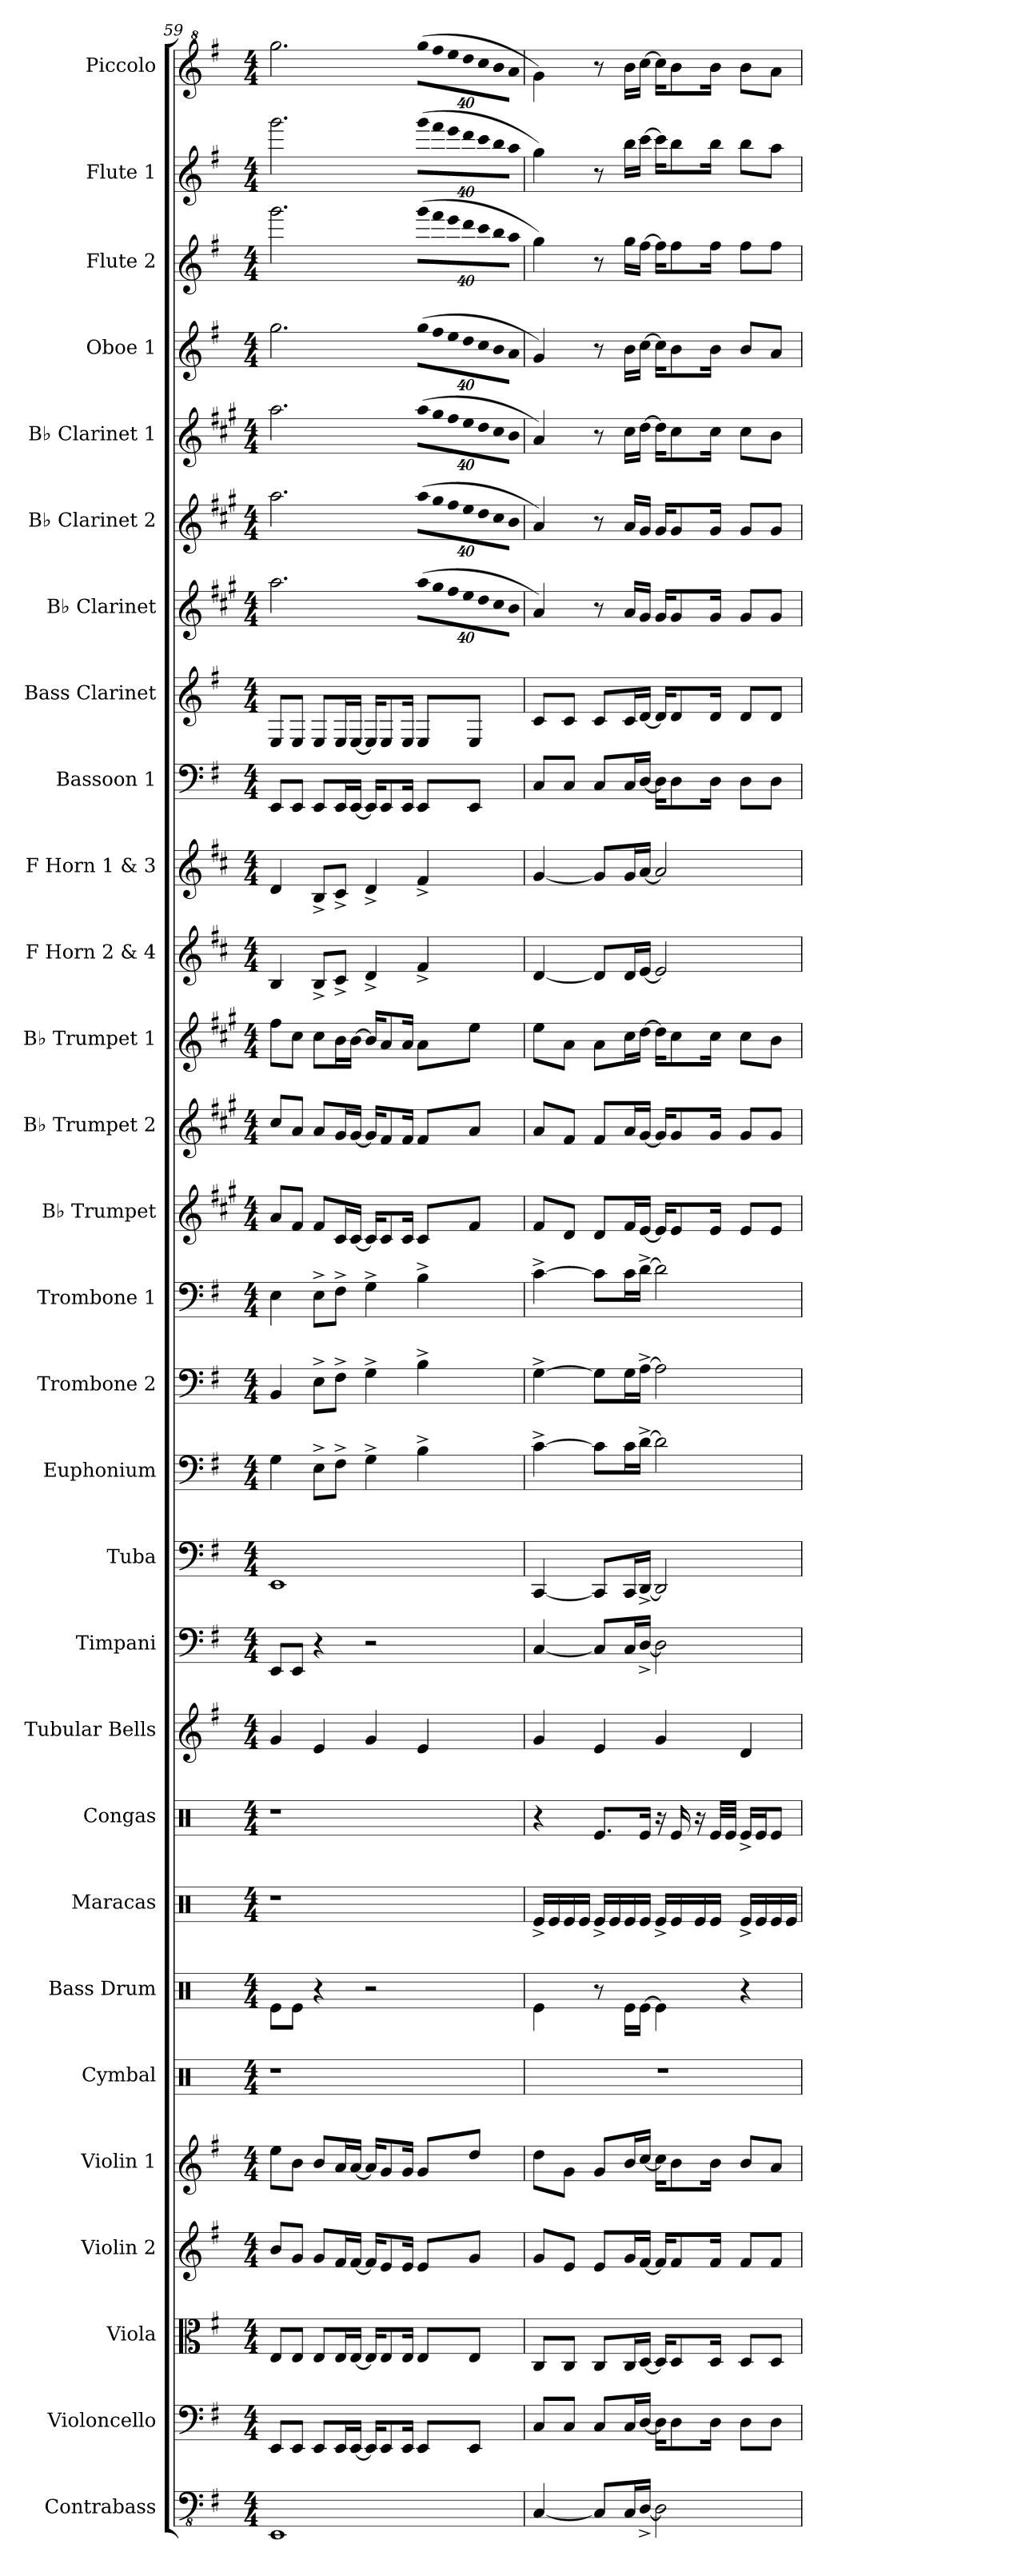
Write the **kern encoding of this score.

**kern	**kern	**kern	**kern	**kern	**kern	**kern	**kern	**kern	**kern	**kern	**kern	**kern	**kern	**kern	**kern	**kern	**kern	**kern	**kern	**kern	**kern	**kern	**kern	**kern	**kern	**kern	**kern	**kern
*part29	*part28	*part27	*part26	*part25	*part24	*part23	*part22	*part21	*part20	*part19	*part18	*part17	*part16	*part15	*part14	*part13	*part12	*part11	*part10	*part9	*part8	*part7	*part6	*part5	*part4	*part3	*part2	*part1
*staff29	*staff28	*staff27	*staff26	*staff25	*staff24	*staff23	*staff22	*staff21	*staff20	*staff19	*staff18	*staff17	*staff16	*staff15	*staff14	*staff13	*staff12	*staff11	*staff10	*staff9	*staff8	*staff7	*staff6	*staff5	*staff4	*staff3	*staff2	*staff1
*I"Contrabass	*I"Violoncello	*I"Viola	*I"Violin 2	*I"Violin 1	*I"Cymbal	*I"Bass Drum	*I"Maracas	*I"Congas	*I"Tubular Bells	*I"Timpani	*I"Tuba	*I"Euphonium	*I"Trombone 2	*I"Trombone 1	*I"B♭ Trumpet	*I"B♭ Trumpet 2	*I"B♭ Trumpet 1	*I"F Horn 2 &amp; 4	*I"F Horn 1 &amp; 3	*I"Bassoon 1	*I"Bass Clarinet	*I"B♭ Clarinet	*I"B♭ Clarinet 2	*I"B♭ Clarinet 1	*I"Oboe 1	*I"Flute 2	*I"Flute 1	*I"Piccolo
*I'Cb.	*I'Vc.	*I'Vla.	*I'Vln. 2	*I'Vln. 1	*I'Cym.	*I'B. Dr.	*I'Mrcs.	*I'Co.	*I'Tu. Be.	*I'Timp.	*I'Tba.	*I'Euph.	*I'Tbn. 2	*I'Tbn. 1	*I'B♭ Tpt.	*I'B♭ Tpt. 2	*I'B♭ Tpt. 1	*I'F Hn. 2 4	*I'F Hn. 1 3	*I'Bsn. 1	*I'B. Cl.	*I'B♭ Cl.	*I'B♭ Cl. 2	*I'B♭ Cl. 1	*I'Ob. 1	*I'Fl. 2	*I'Fl. 1	*I'Picc.
!!LO:PB:g=z
*clefFv4	*clefF4	*clefC3	*clefG2	*clefG2	*clefX	*clefX	*clefX	*clefX	*clefG2	*clefF4	*clefF4	*clefF4	*clefF4	*clefF4	*clefG2	*clefG2	*clefG2	*clefG2	*clefG2	*clefF4	*clefG2	*clefG2	*clefG2	*clefG2	*clefG2	*clefG2	*clefG2	*clefG^2
*	*	*	*	*	*	*	*	*	*	*	*	*	*	*	*ITrd1c2	*ITrd1c2	*ITrd1c2	*ITrd4c7	*ITrd4c7	*	*ITrd8c14	*ITrd1c2	*ITrd1c2	*ITrd1c2	*	*	*	*ITrd-7c-12
*k[f#]	*k[f#]	*k[f#]	*k[f#]	*k[f#]	*k[]	*k[]	*k[]	*k[]	*k[f#]	*k[f#]	*k[f#]	*k[f#]	*k[f#]	*k[f#]	*k[f#]	*k[f#]	*k[f#]	*k[f#]	*k[f#]	*k[f#]	*k[f#]	*k[f#]	*k[f#]	*k[f#]	*k[f#]	*k[f#]	*k[f#]	*k[f#]
*M4/4	*M4/4	*M4/4	*M4/4	*M4/4	*M4/4	*M4/4	*M4/4	*M4/4	*M4/4	*M4/4	*M4/4	*M4/4	*M4/4	*M4/4	*M4/4	*M4/4	*M4/4	*M4/4	*M4/4	*M4/4	*M4/4	*M4/4	*M4/4	*M4/4	*M4/4	*M4/4	*M4/4	*M4/4
=59	=59	=59	=59	=59	=59	=59	=59	=59	=59	=59	=59	=59	=59	=59	=59	=59	=59	=59	=59	=59	=59	=59	=59	=59	=59	=59	=59	=59
1EEE	8EE/L	8E/L	8b/L	8ee\L	1r	8Re\L	1r	1r	4g/	8EE/L	1EE	4G\	4BB/	4E\	8g/L	8b/L	8ee\L	4E/	4G/	8EE/L	8EE/L	2.gg\	2.gg\	2.gg\	2.gg\	2.ggg\	2.ggg\	2.gggg\
.	8EE/J	8E/J	8g/J	8b\J	.	8Re\J	.	.	.	8EE/J	.	.	.	.	8e/J	8g/J	8b\J	.	.	8EE/J	8EE/J	.	.	.	.	.	.	.
.	8EE/L	8E/L	8g/L	8b/L	.	4r	.	.	4e/	4r	.	8E^\L	8E^\L	8E^\L	8e/L	8g/L	8b\L	8E^/L	8E^/L	8EE/L	8EE/L	.	.	.	.	.	.	.
.	16EE/L	16E/L	16f#/L	16a/L	.	.	.	.	.	.	.	8F#^\J	8F#^\J	8F#^\J	16B/L	16f#/L	16a\L	8F#^/J	8F#^/J	16EE/L	16EE/L	.	.	.	.	.	.	.
.	[16EE/JJ	[16E/JJ	[16f#/JJ	[16a/JJ	.	.	.	.	.	.	.	.	.	.	[16B/JJ	[16f#/JJ	[16a\JJ	.	.	[16EE/JJ	[16EE/JJ	.	.	.	.	.	.	.
.	16EE/KL]	16E/KL]	16f#/KL]	16a/KL]	.	2r	.	.	4g/	2r	.	4G^\	4G^\	4G^\	16B/KL]	16f#/KL]	16a/KL]	4G^/	4G^/	16EE/KL]	16EE/KL]	.	.	.	.	.	.	.
.	8EE/	8E/	8e/	8g/	.	.	.	.	.	.	.	.	.	.	8B/	8e/	8g/	.	.	8EE/	8EE/	.	.	.	.	.	.	.
.	16EE/Jk	16E/Jk	16e/Jk	16g/Jk	.	.	.	.	.	.	.	.	.	.	16B/Jk	16e/Jk	16g/Jk	.	.	16EE/Jk	16EE/Jk	.	.	.	.	.	.	.
*	*	*	*	*	*	*	*	*	*	*	*	*	*	*	*	*	*	*	*	*	*	*Xbrackettup	*	*	*	*	*	*
!	!	!	!	!	!	!	!	!	!	!	!	!	!	!	!	!	!	!	!	!	!	!LO:N:vis=16	!	!	!	!	!	!
*	*	*	*	*	*	*	*	*	*	*	*	*	*	*	*	*	*	*	*	*	*	*	*Xbrackettup	*	*	*	*	*
!	!	!	!	!	!	!	!	!	!	!	!	!	!	!	!	!	!	!	!	!	!	!	!LO:N:vis=16	!	!	!	!	!
*	*	*	*	*	*	*	*	*	*	*	*	*	*	*	*	*	*	*	*	*	*	*	*	*Xbrackettup	*	*	*	*
!	!	!	!	!	!	!	!	!	!	!	!	!	!	!	!	!	!	!	!	!	!	!	!	!LO:N:vis=16	!	!	!	!
*	*	*	*	*	*	*	*	*	*	*	*	*	*	*	*	*	*	*	*	*	*	*	*	*	*Xbrackettup	*	*	*
!	!	!	!	!	!	!	!	!	!	!	!	!	!	!	!	!	!	!	!	!	!	!	!	!	!LO:N:vis=16	!	!	!
*	*	*	*	*	*	*	*	*	*	*	*	*	*	*	*	*	*	*	*	*	*	*	*	*	*	*Xbrackettup	*	*
!	!	!	!	!	!	!	!	!	!	!	!	!	!	!	!	!	!	!	!	!	!	!	!	!	!	!LO:N:vis=16	!	!
*	*	*	*	*	*	*	*	*	*	*	*	*	*	*	*	*	*	*	*	*	*	*	*	*	*	*	*Xbrackettup	*
!	!	!	!	!	!	!	!	!	!	!	!	!	!	!	!	!	!	!	!	!	!	!	!	!	!	!	!LO:N:vis=16	!
*	*	*	*	*	*	*	*	*	*	*	*	*	*	*	*	*	*	*	*	*	*	*	*	*	*	*	*	*Xbrackettup
!	!	!	!	!	!	!	!	!	!	!	!	!	!	!	!	!	!	!	!	!	!	!	!	!	!	!	!	!LO:N:vis=16
.	8EE/L	8E/L	8e/L	8g/L	.	.	.	.	4e/	.	.	4B^\	4B^\	4B^\	8B/L	8e/L	8g\L	4B^/	4B^/	8EE/L	8EE/L	(640%23gg\LL	(640%23gg\LL	(640%23gg\LL	(640%23gg\LL	(640%23ggg\LL	(640%23ggg\LL	(640%23gggg\LL
!	!	!	!	!	!	!	!	!	!	!	!	!	!	!	!	!	!	!	!	!	!	!LO:N:vis=16	!LO:N:vis=16	!LO:N:vis=16	!LO:N:vis=16	!LO:N:vis=16	!LO:N:vis=16	!LO:N:vis=16
.	.	.	.	.	.	.	.	.	.	.	.	.	.	.	.	.	.	.	.	.	.	640%23ff#\	640%23ff#\	640%23ff#\	640%23ff#\	640%23fff#\	640%23fff#\	640%23ffff#\
!	!	!	!	!	!	!	!	!	!	!	!	!	!	!	!	!	!	!	!	!	!	!LO:N:vis=16	!LO:N:vis=16	!LO:N:vis=16	!LO:N:vis=16	!LO:N:vis=16	!LO:N:vis=16	!LO:N:vis=16
.	.	.	.	.	.	.	.	.	.	.	.	.	.	.	.	.	.	.	.	.	.	640%23ee\	640%23ee\	640%23ee\	640%23ee\	640%23eee\	640%23eee\	640%23eeee\
!	!	!	!	!	!	!	!	!	!	!	!	!	!	!	!	!	!	!	!	!	!	!LO:N:vis=16	!LO:N:vis=16	!LO:N:vis=16	!LO:N:vis=16	!LO:N:vis=16	!LO:N:vis=16	!LO:N:vis=16
.	.	.	.	.	.	.	.	.	.	.	.	.	.	.	.	.	.	.	.	.	.	640%23dd\	640%23dd\	640%23dd\	640%23dd\	640%23ddd\	640%23ddd\	640%23dddd\
.	8EE/J	8E/J	8g/J	8dd/J	.	.	.	.	.	.	.	.	.	.	8e/J	8g/J	8dd\J	.	.	8EE/J	8EE/J	.	.	.	.	.	.	.
!	!	!	!	!	!	!	!	!	!	!	!	!	!	!	!	!	!	!	!	!	!	!LO:N:vis=16	!LO:N:vis=16	!LO:N:vis=16	!LO:N:vis=16	!LO:N:vis=16	!LO:N:vis=16	!LO:N:vis=16
.	.	.	.	.	.	.	.	.	.	.	.	.	.	.	.	.	.	.	.	.	.	640%23cc\	640%23cc\	640%23cc\	640%23cc\	640%23ccc\	640%23ccc\	640%23cccc\
!	!	!	!	!	!	!	!	!	!	!	!	!	!	!	!	!	!	!	!	!	!	!LO:N:vis=16	!LO:N:vis=16	!LO:N:vis=16	!LO:N:vis=16	!LO:N:vis=16	!LO:N:vis=16	!LO:N:vis=16
.	.	.	.	.	.	.	.	.	.	.	.	.	.	.	.	.	.	.	.	.	.	640%23b\	640%23b\	640%23b\	640%23b\	640%23bb\	640%23bb\	640%23bbb\
!	!	!	!	!	!	!	!	!	!	!	!	!	!	!	!	!	!	!	!	!	!	!LO:N:vis=16	!LO:N:vis=16	!LO:N:vis=16	!LO:N:vis=16	!LO:N:vis=16	!LO:N:vis=16	!LO:N:vis=16
.	.	.	.	.	.	.	.	.	.	.	.	.	.	.	.	.	.	.	.	.	.	640%23a\JJ	640%23a\JJ	640%23a\JJ	640%23a\JJ	640%23aa\JJ	640%23aa\JJ	640%23aaa\JJ
640ryy	640ryy	640ryy	640ryy	640ryy	640ryy	640ryy	640ryy	640ryy	640ryy	640ryy	640ryy	640ryy	640ryy	640ryy	640ryy	640ryy	640ryy	640ryy	640ryy	640ryy	640ryy	.	.	.	.	.	.	.
=60	=60	=60	=60	=60	=60	=60	=60	=60	=60	=60	=60	=60	=60	=60	=60	=60	=60	=60	=60	=60	=60	=60	=60	=60	=60	=60	=60	=60
[4CC/	8C/L	8C/L	8g/L	8dd\L	1r	4Re\	16Re^/LL	4r	4g/	[4C/	[4CC/	[4c^\	[4G^\	[4c^\	8e/L	8g/L	8dd\L	[4G/	[4c/	8C/L	8C/L	4g/)	4g/)	4g/)	4g/)	4gg\)	4gg\)	4ggg\)
.	.	.	.	.	.	.	16Re/	.	.	.	.	.	.	.	.	.	.	.	.	.	.	.	.	.	.	.	.	.
.	8C/J	8C/J	8e/J	8g\J	.	.	16Re/	.	.	.	.	.	.	.	8c/J	8e/J	8g\J	.	.	8C/J	8C/J	.	.	.	.	.	.	.
.	.	.	.	.	.	.	16Re/JJ	.	.	.	.	.	.	.	.	.	.	.	.	.	.	.	.	.	.	.	.	.
8CC/L]	8C/L	8C/L	8e/L	8g/L	.	8r	16Re^/LL	8.Re/L	4e/	8C/L]	8CC/L]	8c\L]	8G\L]	8c\L]	8c/L	8e/L	8g\L	8G/L]	8c/L]	8C/L	8C/L	8r	8r	8r	8r	8r	8r	8r
.	.	.	.	.	.	.	16Re/	.	.	.	.	.	.	.	.	.	.	.	.	.	.	.	.	.	.	.	.	.
16CC/L	16C/L	16C/L	16g/L	16b/L	.	16Re\LL	16Re/	.	.	16C/L	16CC/L	16c\L	16G\L	16c\L	16e/L	16g/L	16b\L	16G/L	16c/L	16C/L	16C/L	16g/LL	16g/LL	16b\LL	16b\LL	16gg\LL	16bb\LL	16bbb\LL
[16DD^/JJ	[16D/JJ	[16D/JJ	[16f#/JJ	[16cc/JJ	.	[16Re\JJ	16Re/JJ	16Re/Jk	.	[16D^/JJ	[16DD^/JJ	[16d^\JJ	[16A^\JJ	[16d^\JJ	[16d/JJ	[16f#/JJ	[16cc\JJ	[16A/JJ	[16d/JJ	[16D/JJ	[16D/JJ	16f#/JJ	16f#/JJ	[16cc\JJ	[16cc\JJ	[16ff#\JJ	[16ccc\JJ	[16cccc\JJ
2DD\]	16D\KL]	16D/KL]	16f#/KL]	16cc\KL]	.	4Re\]	16Re^/LL	16r	4g/	2D\]	2DD/]	2d\]	2A\]	2d\]	16d/KL]	16f#/KL]	16cc\KL]	2A/]	2d/]	16D\KL]	16D/KL]	16f#/KL	16f#/KL	16cc\KL]	16cc\KL]	16ff#\KL]	16ccc\KL]	16cccc\KL]
.	8D\	8D/	8f#/	8b\	.	.	16Re/	16Re/	.	.	.	.	.	.	8d/	8f#/	8b\	.	.	8D\	8D/	8f#/	8f#/	8b\	8b\	8ff#\	8bb\	8bbb\
.	.	.	.	.	.	.	16Re/	16r	.	.	.	.	.	.	.	.	.	.	.	.	.	.	.	.	.	.	.	.
.	16D\Jk	16D/Jk	16f#/Jk	16b\Jk	.	.	16Re/JJ	32Re/LLL	.	.	.	.	.	.	16d/Jk	16f#/Jk	16b\Jk	.	.	16D\Jk	16D/Jk	16f#/Jk	16f#/Jk	16b\Jk	16b\Jk	16ff#\Jk	16bb\Jk	16bbb\Jk
.	.	.	.	.	.	.	.	32Re/JJJ	.	.	.	.	.	.	.	.	.	.	.	.	.	.	.	.	.	.	.	.
.	8D\L	8D/L	8f#/L	8b/L	.	4r	16Re^/LL	16Re^/LL	4d/	.	.	.	.	.	8d/L	8f#/L	8b\L	.	.	8D\L	8D/L	8f#/L	8f#/L	8b\L	8b/L	8ff#\L	8bb\L	8bbb\L
.	.	.	.	.	.	.	16Re/	16Re/J	.	.	.	.	.	.	.	.	.	.	.	.	.	.	.	.	.	.	.	.
.	8D\J	8D/J	8f#/J	8a/J	.	.	16Re/	8Re/J	.	.	.	.	.	.	8d/J	8f#/J	8a\J	.	.	8D\J	8D/J	8f#/J	8f#/J	8a\J	8a/J	8ff#\J	8aa\J	8aaa\J
.	.	.	.	.	.	.	16Re/JJ	.	.	.	.	.	.	.	.	.	.	.	.	.	.	.	.	.	.	.	.	.
=	=	=	=	=	=	=	=	=	=	=	=	=	=	=	=	=	=	=	=	=	=	=	=	=	=	=	=	=
*-	*-	*-	*-	*-	*-	*-	*-	*-	*-	*-	*-	*-	*-	*-	*-	*-	*-	*-	*-	*-	*-	*-	*-	*-	*-	*-	*-	*-
